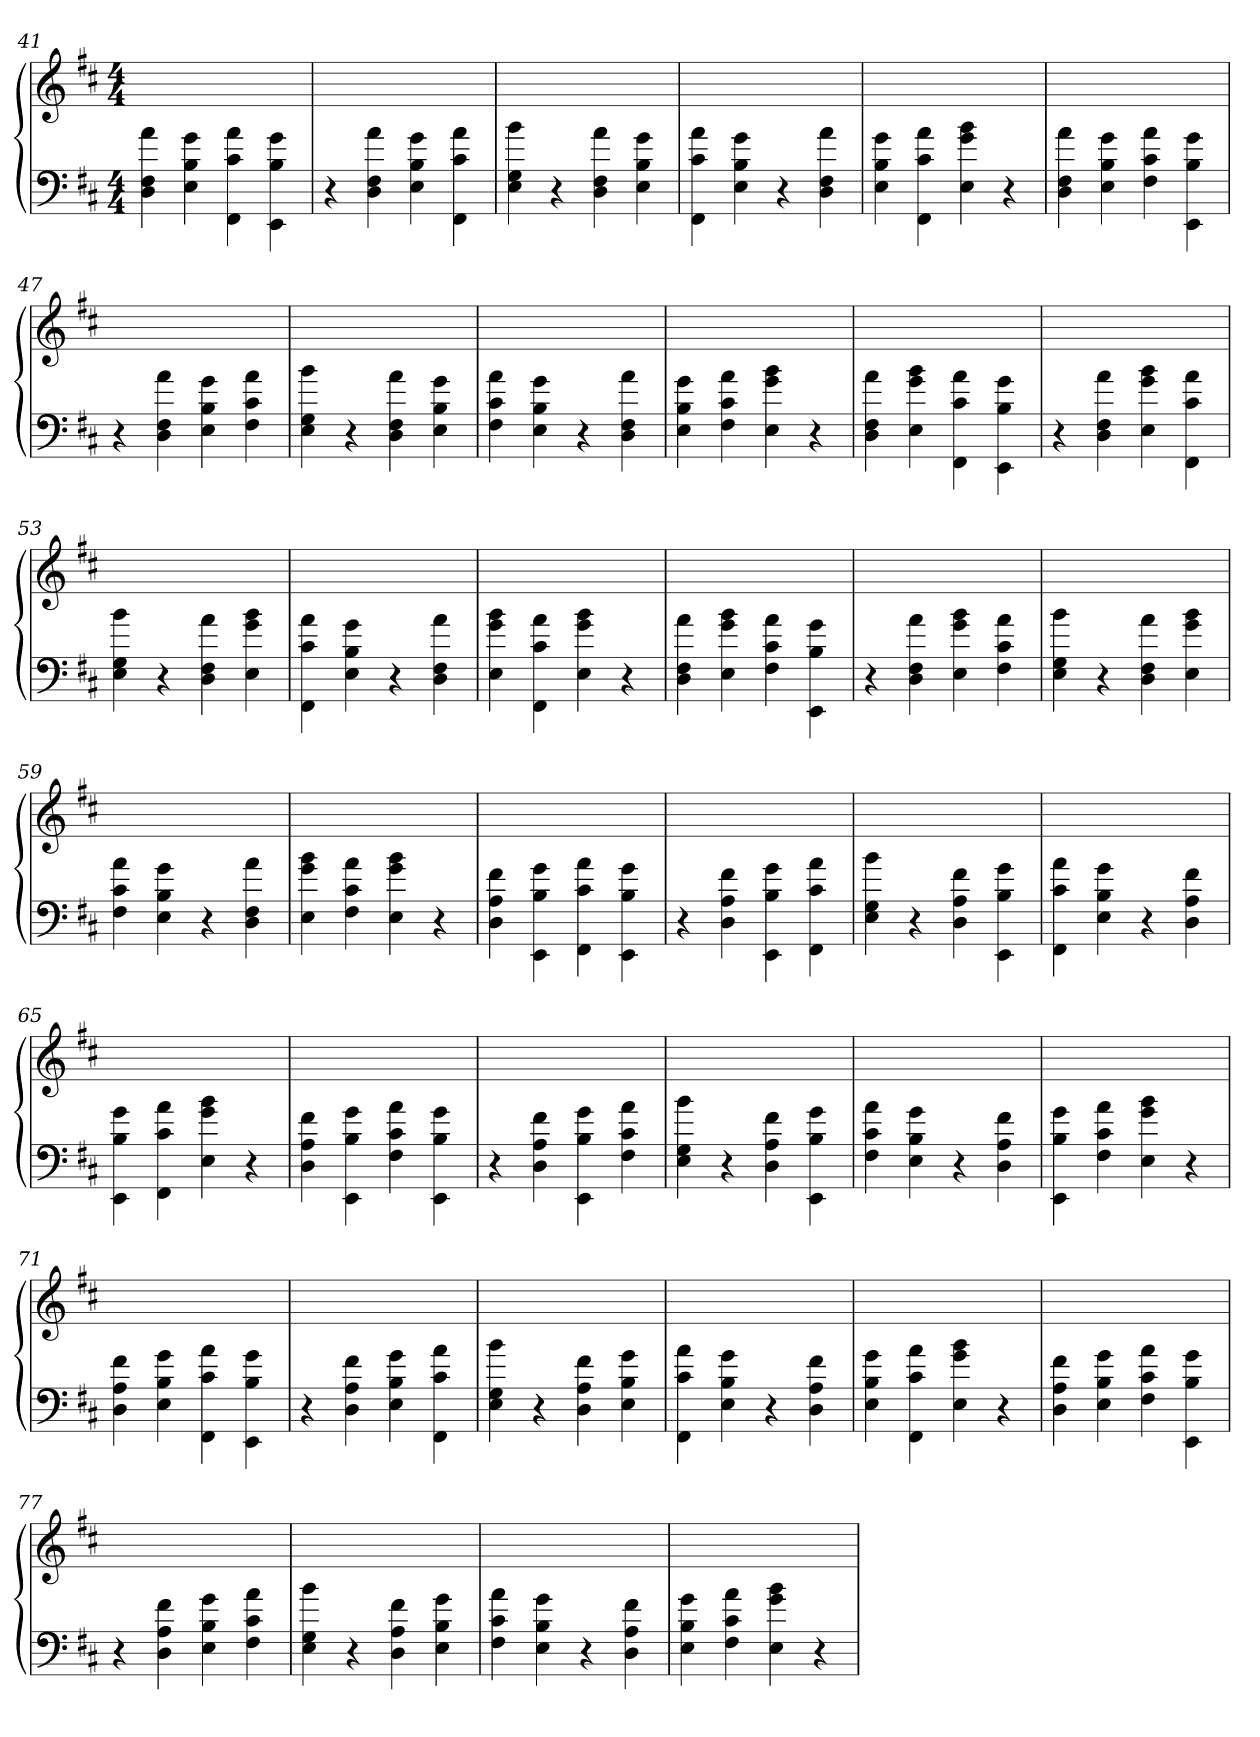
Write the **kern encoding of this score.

**kern	**kern
*part2	*part1
*staff2	*staff1
*clefF4	*clefG2
*k[f#c#]	*k[f#c#]
*D:	*D:
*M4/4	*M4/4
=41	=41
4D 4F# 4a	1ryy
4E 4B 4g	.
4FF# 4c# 4a	.
4EE 4B 4g	.
=42	=42
4r	1ryy
4D 4F# 4a	.
4E 4B 4g	.
4FF# 4c# 4a	.
=43	=43
4E 4G 4b	1ryy
4r	.
4D 4F# 4a	.
4E 4B 4g	.
=44	=44
4FF# 4c# 4a	1ryy
4E 4B 4g	.
4r	.
4D 4F# 4a	.
=45	=45
4E 4B 4g	1ryy
4FF# 4c# 4a	.
4E 4g 4b	.
4r	.
=46	=46
4D 4F# 4a	1ryy
4E 4B 4g	.
4F# 4c# 4a	.
4EE 4B 4g	.
=47	=47
4r	1ryy
4D 4F# 4a	.
4E 4B 4g	.
4F# 4c# 4a	.
=48	=48
4E 4G 4b	1ryy
4r	.
4D 4F# 4a	.
4E 4B 4g	.
=49	=49
4F# 4c# 4a	1ryy
4E 4B 4g	.
4r	.
4D 4F# 4a	.
=50	=50
4E 4B 4g	1ryy
4F# 4c# 4a	.
4E 4g 4b	.
4r	.
=51	=51
4D 4F# 4a	1ryy
4E 4g 4b	.
4FF# 4c# 4a	.
4EE 4B 4g	.
=52	=52
4r	1ryy
4D 4F# 4a	.
4E 4g 4b	.
4FF# 4c# 4a	.
=53	=53
4E 4G 4b	1ryy
4r	.
4D 4F# 4a	.
4E 4g 4b	.
=54	=54
4FF# 4c# 4a	1ryy
4E 4B 4g	.
4r	.
4D 4F# 4a	.
=55	=55
4E 4g 4b	1ryy
4FF# 4c# 4a	.
4E 4g 4b	.
4r	.
=56	=56
4D 4F# 4a	1ryy
4E 4g 4b	.
4F# 4c# 4a	.
4EE 4B 4g	.
=57	=57
4r	1ryy
4D 4F# 4a	.
4E 4g 4b	.
4F# 4c# 4a	.
=58	=58
4E 4G 4b	1ryy
4r	.
4D 4F# 4a	.
4E 4g 4b	.
=59	=59
4F# 4c# 4a	1ryy
4E 4B 4g	.
4r	.
4D 4F# 4a	.
=60	=60
4E 4g 4b	1ryy
4F# 4c# 4a	.
4E 4g 4b	.
4r	.
=61	=61
4D 4A 4f#	1ryy
4EE 4B 4g	.
4FF# 4c# 4a	.
4EE 4B 4g	.
=62	=62
4r	1ryy
4D 4A 4f#	.
4EE 4B 4g	.
4FF# 4c# 4a	.
=63	=63
4E 4G 4b	1ryy
4r	.
4D 4A 4f#	.
4EE 4B 4g	.
=64	=64
4FF# 4c# 4a	1ryy
4E 4B 4g	.
4r	.
4D 4A 4f#	.
=65	=65
4EE 4B 4g	1ryy
4FF# 4c# 4a	.
4E 4g 4b	.
4r	.
=66	=66
4D 4A 4f#	1ryy
4EE 4B 4g	.
4F# 4c# 4a	.
4EE 4B 4g	.
=67	=67
4r	1ryy
4D 4A 4f#	.
4EE 4B 4g	.
4F# 4c# 4a	.
=68	=68
4E 4G 4b	1ryy
4r	.
4D 4A 4f#	.
4EE 4B 4g	.
=69	=69
4F# 4c# 4a	1ryy
4E 4B 4g	.
4r	.
4D 4A 4f#	.
=70	=70
4EE 4B 4g	1ryy
4F# 4c# 4a	.
4E 4g 4b	.
4r	.
=71	=71
4D 4A 4f#	1ryy
4E 4B 4g	.
4FF# 4c# 4a	.
4EE 4B 4g	.
=72	=72
4r	1ryy
4D 4A 4f#	.
4E 4B 4g	.
4FF# 4c# 4a	.
=73	=73
4E 4G 4b	1ryy
4r	.
4D 4A 4f#	.
4E 4B 4g	.
=74	=74
4FF# 4c# 4a	1ryy
4E 4B 4g	.
4r	.
4D 4A 4f#	.
=75	=75
4E 4B 4g	1ryy
4FF# 4c# 4a	.
4E 4g 4b	.
4r	.
=76	=76
4D 4A 4f#	1ryy
4E 4B 4g	.
4F# 4c# 4a	.
4EE 4B 4g	.
=77	=77
4r	1ryy
4D 4A 4f#	.
4E 4B 4g	.
4F# 4c# 4a	.
=78	=78
4E 4G 4b	1ryy
4r	.
4D 4A 4f#	.
4E 4B 4g	.
=79	=79
4F# 4c# 4a	1ryy
4E 4B 4g	.
4r	.
4D 4A 4f#	.
=80	=80
4E 4B 4g	1ryy
4F# 4c# 4a	.
4E 4g 4b	.
4r	.
=	=
*-	*-
